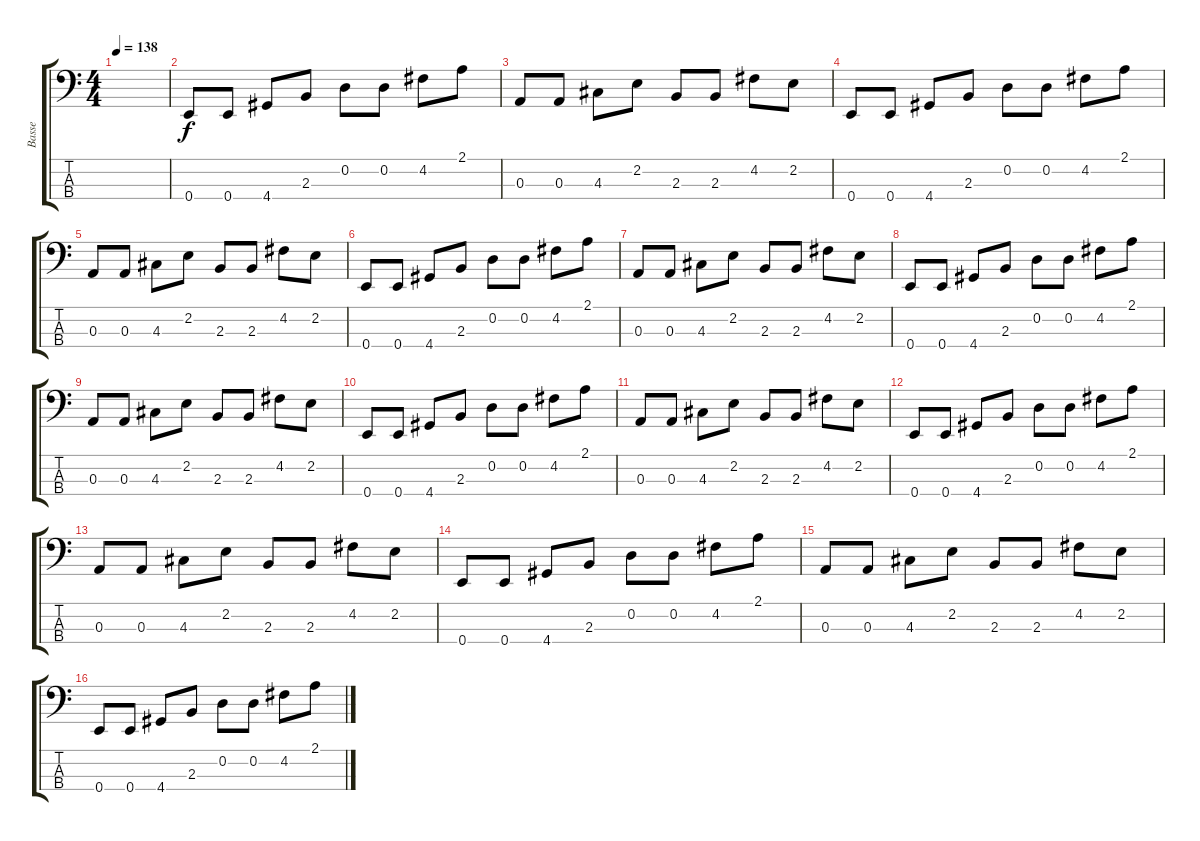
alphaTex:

\track ("Basse" "Basse") {instrument electricbassfinger}
\staff {score tabs}
\tuning (G2 D2 A1 E1) {hide}
\ts (4 4)
\tempo 138
\clef f4
\ks c
|
0.4.8 0.4.8 4.4.8 2.3.8 0.2.8 0.2.8 4.2.8 2.1.8 |
0.3.8 0.3.8 4.3.8 2.2.8 2.3.8 2.3.8 4.2.8 2.2.8 |
0.4.8 0.4.8 4.4.8 2.3.8 0.2.8 0.2.8 4.2.8 2.1.8 |
0.3.8 0.3.8 4.3.8 2.2.8 2.3.8 2.3.8 4.2.8 2.2.8 |
0.4.8 0.4.8 4.4.8 2.3.8 0.2.8 0.2.8 4.2.8 2.1.8 |
0.3.8 0.3.8 4.3.8 2.2.8 2.3.8 2.3.8 4.2.8 2.2.8 |
0.4.8 0.4.8 4.4.8 2.3.8 0.2.8 0.2.8 4.2.8 2.1.8 |
0.3.8 0.3.8 4.3.8 2.2.8 2.3.8 2.3.8 4.2.8 2.2.8 |
0.4.8 0.4.8 4.4.8 2.3.8 0.2.8 0.2.8 4.2.8 2.1.8 |
0.3.8 0.3.8 4.3.8 2.2.8 2.3.8 2.3.8 4.2.8 2.2.8 |
0.4.8 0.4.8 4.4.8 2.3.8 0.2.8 0.2.8 4.2.8 2.1.8 |
0.3.8 0.3.8 4.3.8 2.2.8 2.3.8 2.3.8 4.2.8 2.2.8 |
0.4.8 0.4.8 4.4.8 2.3.8 0.2.8 0.2.8 4.2.8 2.1.8 |
0.3.8 0.3.8 4.3.8 2.2.8 2.3.8 2.3.8 4.2.8 2.2.8 |
0.4.8 0.4.8 4.4.8 2.3.8 0.2.8 0.2.8 4.2.8 2.1.8
